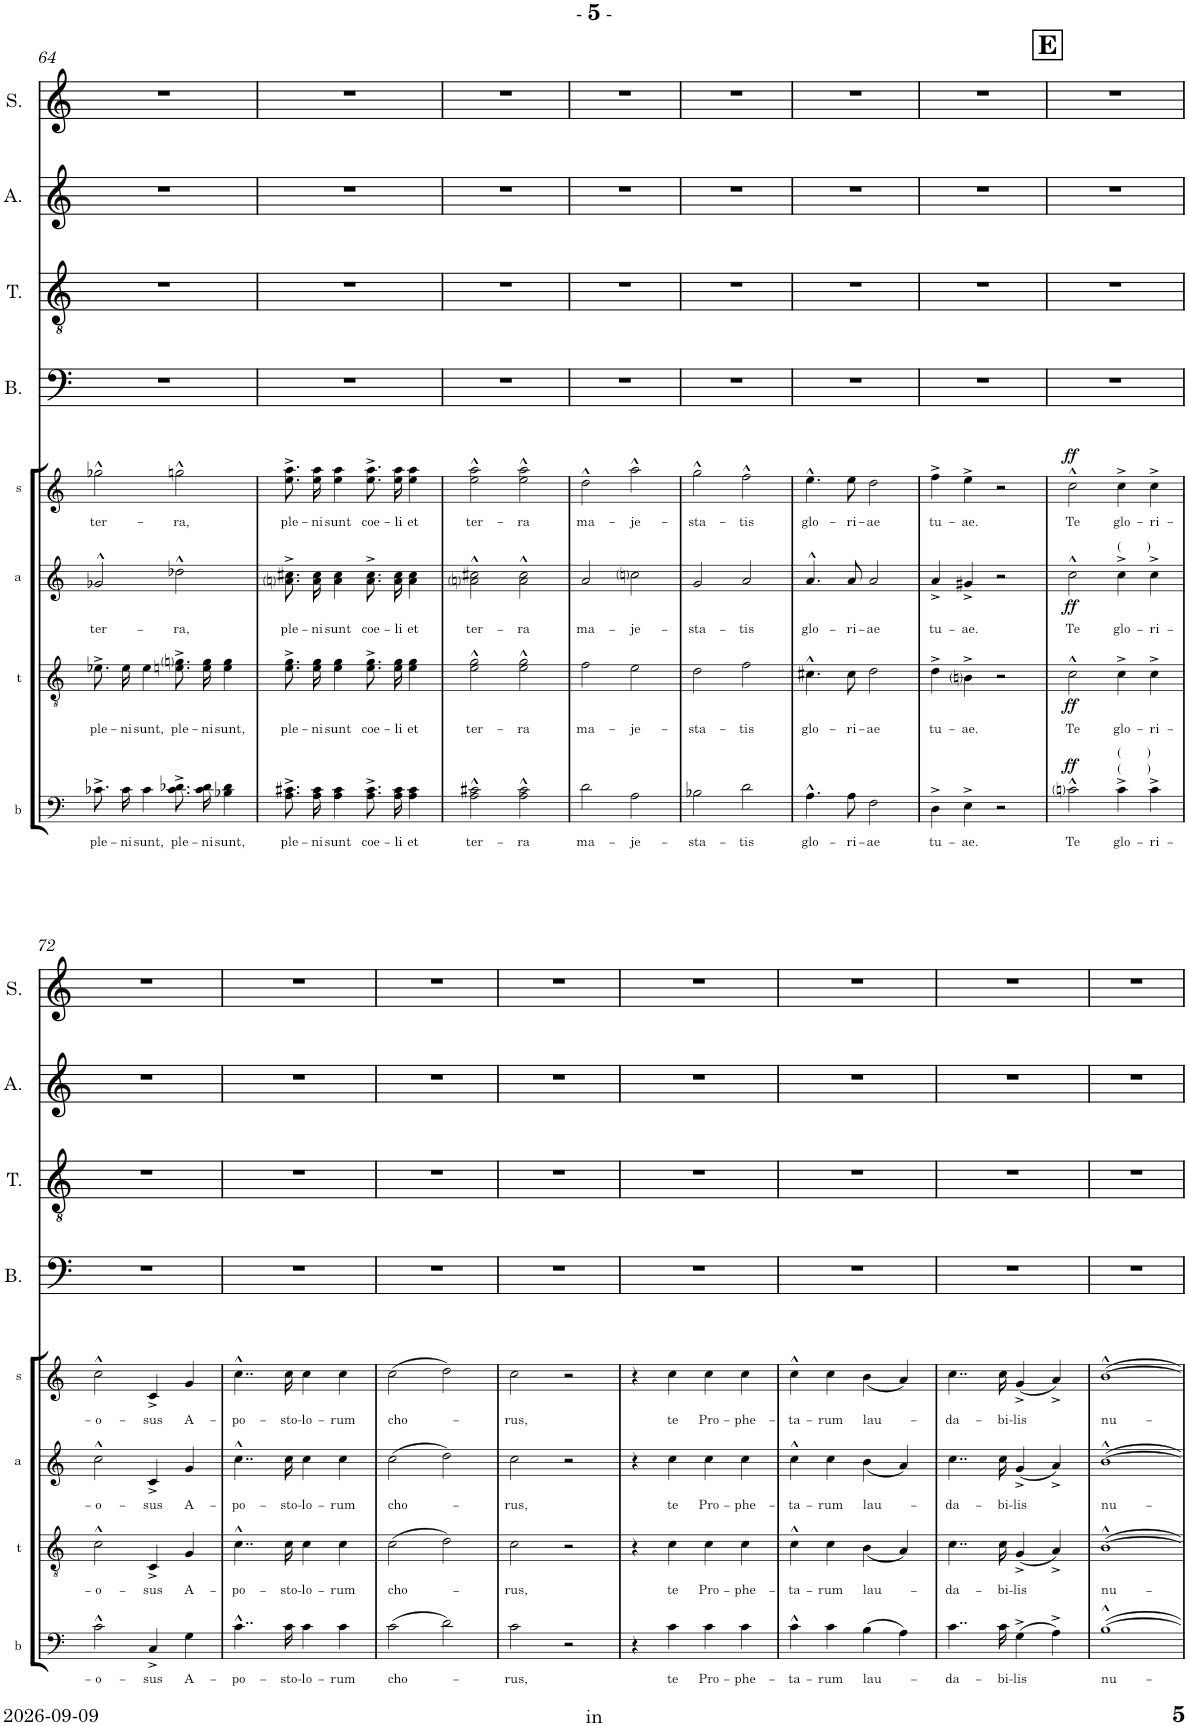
**kern	**text	**dynam	**kern	**text	**dynam	**kern	**text	**dynam	**kern	**text	**dynam	**kern	**kern	**kern	**kern
*part8	*part8	*part8	*part7	*part7	*part7	*part6	*part6	*part6	*part5	*part5	*part5	*part4	*part3	*part2	*part1
*staff8	*staff8	*staff8	*staff7	*staff7	*staff7	*staff6	*staff6	*staff6	*staff5	*staff5	*staff5	*staff4	*staff3	*staff2	*staff1
*I"Bass Chor	*	*	*I"Tenor Chor	*	*	*I"Alt Chor	*	*	*I"Sopran Chor	*	*	*I"Bass Solo	*I"Tenor Solo	*I"Alt Solo	*I"Sopran Solo
*I'b	*	*	*I't	*	*	*I'a	*	*	*I's	*	*	*I'B.	*I'T.	*I'A.	*I'S.
!!LO:PB:g=z
*clefF4	*	*	*clefGv2	*	*	*clefG2	*	*	*clefG2	*	*	*clefF4	*clefGv2	*clefG2	*clefG2
*k[]	*	*	*k[]	*	*	*k[]	*	*	*k[]	*	*	*k[]	*k[]	*k[]	*k[]
*M4/4	*	*	*M4/4	*	*	*M4/4	*	*	*M4/4	*	*	*M4/4	*M4/4	*M4/4	*M4/4
=64	=64	=64	=64	=64	=64	=64	=64	=64	=64	=64	=64	=64	=64	=64	=64
!	!LO:LY:b	!	!	!LO:LY:b	!	!	!LO:LY:b	!	!	!LO:LY:b	!	!	!	!	!
8.c-X^\L	ple-	.	8.e-X^\L	ple-	.	2g-X^^/	ter-	.	2gg-X^^\	ter-	.	1r	1r	1r	1r
!	!LO:LY:b	!	!	!LO:LY:b	!	!	!	!	!	!	!	!	!	!	!
16c-\Jk	-ni	.	16e-\Jk	-ni	.	.	.	.	.	.	.	.	.	.	.
!	!LO:LY:b	!	!	!LO:LY:b	!	!	!	!	!	!	!	!	!	!	!
4c-\	sunt,	.	4e-\	sunt,	.	.	.	.	.	.	.	.	.	.	.
!	!LO:LY:b	!	!	!LO:LY:b	!	!	!LO:LY:b	!	!	!LO:LY:b	!	!	!	!	!
8.c-^\ 8.d-X^\L	ple-	.	8.en^\ 8.gni^\L	ple-	.	2dd-X^^\	-ra,	.	2ggn^^\	-ra,	.	.	.	.	.
!	!LO:LY:b	!	!	!LO:LY:b	!	!	!	!	!	!	!	!	!	!	!
16c-\ 16d-\Jk	-ni	.	16e\ 16g\Jk	-ni	.	.	.	.	.	.	.	.	.	.	.
!	!LO:LY:b	!	!	!LO:LY:b	!	!	!	!	!	!	!	!	!	!	!
4B-X\ 4d-\	sunt,	.	4e\ 4g\	sunt,	.	.	.	.	.	.	.	.	.	.	.
=65	=65	=65	=65	=65	=65	=65	=65	=65	=65	=65	=65	=65	=65	=65	=65
!	!LO:LY:b	!	!	!LO:LY:b	!	!	!LO:LY:b	!	!	!LO:LY:b	!	!	!	!	!
8.A^\ 8.c#X^\L	ple-	.	8.e^\ 8.g^\L	ple-	.	8.ani^\ 8.cc#X^\L	ple-	.	8.ee^\ 8.aa^\L	ple-	.	1r	1r	1r	1r
!	!LO:LY:b	!	!	!LO:LY:b	!	!	!LO:LY:b	!	!	!LO:LY:b	!	!	!	!	!
16A\ 16c#\Jk	-ni	.	16e\ 16g\Jk	-ni	.	16a\ 16cc#\Jk	-ni	.	16ee\ 16aa\Jk	-ni	.	.	.	.	.
!	!LO:LY:b	!	!	!LO:LY:b	!	!	!LO:LY:b	!	!	!LO:LY:b	!	!	!	!	!
4A\ 4c#\	sunt	.	4e\ 4g\	sunt	.	4a\ 4cc#\	sunt	.	4ee\ 4aa\	sunt	.	.	.	.	.
!	!LO:LY:b	!	!	!LO:LY:b	!	!	!LO:LY:b	!	!	!LO:LY:b	!	!	!	!	!
8.A^\ 8.c#^\L	coe-	.	8.e^\ 8.g^\L	coe-	.	8.a^\ 8.cc#^\L	coe-	.	8.ee^\ 8.aa^\L	coe-	.	.	.	.	.
!	!LO:LY:b	!	!	!LO:LY:b	!	!	!LO:LY:b	!	!	!LO:LY:b	!	!	!	!	!
16A\ 16c#\Jk	-li	.	16e\ 16g\Jk	-li	.	16a\ 16cc#\Jk	-li	.	16ee\ 16aa\Jk	-li	.	.	.	.	.
!	!LO:LY:b	!	!	!LO:LY:b	!	!	!LO:LY:b	!	!	!LO:LY:b	!	!	!	!	!
4A\ 4c#\	et	.	4e\ 4g\	et	.	4a\ 4cc#\	et	.	4ee\ 4aa\	et	.	.	.	.	.
=66	=66	=66	=66	=66	=66	=66	=66	=66	=66	=66	=66	=66	=66	=66	=66
!	!LO:LY:b	!	!	!LO:LY:b	!	!	!LO:LY:b	!	!	!LO:LY:b	!	!	!	!	!
2A\^^ 2c#X\^^	ter-	.	2e\^^ 2g\^^	ter-	.	2ani\^^ 2cc#X\^^	ter-	.	2ee\^^ 2aa\^^	ter-	.	1r	1r	1r	1r
!	!LO:LY:b	!	!	!LO:LY:b	!	!	!LO:LY:b	!	!	!LO:LY:b	!	!	!	!	!
2A\^^ 2c#\^^	-ra	.	2e\^^ 2g\^^	-ra	.	2a\^^ 2cc#\^^	-ra	.	2ee\^^ 2aa\^^	-ra	.	.	.	.	.
=67	=67	=67	=67	=67	=67	=67	=67	=67	=67	=67	=67	=67	=67	=67	=67
!	!LO:LY:b	!	!	!LO:LY:b	!	!	!LO:LY:b	!	!	!LO:LY:b	!	!	!	!	!
2d\	ma-	.	2f\	ma-	.	2a/	ma-	.	2dd^^\	ma-	.	1r	1r	1r	1r
!	!LO:LY:b	!	!	!LO:LY:b	!	!	!LO:LY:b	!	!	!LO:LY:b	!	!	!	!	!
2A\	-je-	.	2e\	-je-	.	2ccni\	-je-	.	2aa^^\	-je-	.	.	.	.	.
=68	=68	=68	=68	=68	=68	=68	=68	=68	=68	=68	=68	=68	=68	=68	=68
!	!LO:LY:b	!	!	!LO:LY:b	!	!	!LO:LY:b	!	!	!LO:LY:b	!	!	!	!	!
2B-X\	-sta-	.	2d\	-sta-	.	2g/	-sta-	.	2gg^^\	-sta-	.	1r	1r	1r	1r
!	!LO:LY:b	!	!	!LO:LY:b	!	!	!LO:LY:b	!	!	!LO:LY:b	!	!	!	!	!
2d\	-tis	.	2f\	-tis	.	2a/	-tis	.	2ff^^\	-tis	.	.	.	.	.
=69	=69	=69	=69	=69	=69	=69	=69	=69	=69	=69	=69	=69	=69	=69	=69
!	!LO:LY:b	!	!	!LO:LY:b	!	!	!LO:LY:b	!	!	!LO:LY:b	!	!	!	!	!
4.A^^\	glo-	.	4.c#X^^\	glo-	.	4.a^^/	glo-	.	4.ee^^\	glo-	.	1r	1r	1r	1r
!	!LO:LY:b	!	!	!LO:LY:b	!	!	!LO:LY:b	!	!	!LO:LY:b	!	!	!	!	!
8A\	-ri-	.	8c#\	-ri-	.	8a/	-ri-	.	8ee\	-ri-	.	.	.	.	.
!	!LO:LY:b	!	!	!LO:LY:b	!	!	!LO:LY:b	!	!	!LO:LY:b	!	!	!	!	!
2F\	-ae	.	2d\	-ae	.	2a/	-ae	.	2dd\	-ae	.	.	.	.	.
=70	=70	=70	=70	=70	=70	=70	=70	=70	=70	=70	=70	=70	=70	=70	=70
!	!LO:LY:b	!	!	!LO:LY:b	!	!	!LO:LY:b	!	!	!LO:LY:b	!	!	!	!	!
4D^\	tu-	.	4d^\	tu-	.	4a^/	tu-	.	4ff^\	tu-	.	1r	1r	1r	1r
!	!LO:LY:b	!	!	!LO:LY:b	!	!	!LO:LY:b	!	!	!LO:LY:b	!	!	!	!	!
4E^\	-ae.	.	4Bni^\	-ae.	.	4g#X^/	-ae.	.	4ee^\	-ae.	.	.	.	.	.
2r	.	.	2r	.	.	2r	.	.	2r	.	.	.	.	.	.
!!LO:REH:place=s1:a:B:cj:fs=14:t=E
=71	=71	=71	=71	=71	=71	=71	=71	=71	=71	=71	=71	=71	=71	=71	=71
!	!LO:LY:b	!LO:DY:a	!	!LO:LY:b	!LO:DY:b	!	!LO:LY:b	!LO:DY:b	!	!LO:LY:b	!LO:DY:a	!	!	!	!
2cni^^\	Te	ff	2c^^\	Te	ff	2cc^^\	Te	ff	2cc^^\	Te	ff	1r	1r	1r	1r
!	!	!	!	!	!	!LO:TX:a:t=(       )	!	!	!	!	!	!	!	!	!
!	!	!	!LO:TX:b:t=(       )	!	!	!	!	!	!	!	!	!	!	!	!
!LO:TX:a:t=(       )	!	!	!	!	!	!	!	!	!	!	!	!	!	!	!
!	!LO:LY:b	!	!	!LO:LY:b	!	!	!LO:LY:b	!	!	!LO:LY:b	!	!	!	!	!
4c^\	glo-	.	4c^\	glo-	.	4cc^\	glo-	.	4cc^\	glo-	.	.	.	.	.
!	!LO:LY:b	!	!	!LO:LY:b	!	!	!LO:LY:b	!	!	!LO:LY:b	!	!	!	!	!
4c^\	-ri-	.	4c^\	-ri-	.	4cc^\	-ri-	.	4cc^\	-ri-	.	.	.	.	.
!!LO:LB:g=z
=72	=72	=72	=72	=72	=72	=72	=72	=72	=72	=72	=72	=72	=72	=72	=72
!	!LO:LY:b	!	!	!LO:LY:b	!	!	!LO:LY:b	!	!	!LO:LY:b	!	!	!	!	!
2c^^\	-o-	.	2c^^\	-o-	.	2cc^^\	-o-	.	2cc^^\	-o-	.	1r	1r	1r	1r
!	!LO:LY:b	!	!	!LO:LY:b	!	!	!LO:LY:b	!	!	!LO:LY:b	!	!	!	!	!
4C^/	-sus	.	4C^/	-sus	.	4c^/	-sus	.	4c^/	-sus	.	.	.	.	.
!	!LO:LY:b	!	!	!LO:LY:b	!	!	!LO:LY:b	!	!	!LO:LY:b	!	!	!	!	!
4G\	A-	.	4G/	A-	.	4g/	A-	.	4g/	A-	.	.	.	.	.
=73	=73	=73	=73	=73	=73	=73	=73	=73	=73	=73	=73	=73	=73	=73	=73
!	!LO:LY:b	!	!	!LO:LY:b	!	!	!LO:LY:b	!	!	!LO:LY:b	!	!	!	!	!
4..c^^\	-po-	.	4..c^^\	-po-	.	4..cc^^\	-po-	.	4..cc^^\	-po-	.	1r	1r	1r	1r
!	!LO:LY:b	!	!	!LO:LY:b	!	!	!LO:LY:b	!	!	!LO:LY:b	!	!	!	!	!
16c\	-sto-	.	16c\	-sto-	.	16cc\	-sto-	.	16cc\	-sto-	.	.	.	.	.
!	!LO:LY:b	!	!	!LO:LY:b	!	!	!LO:LY:b	!	!	!LO:LY:b	!	!	!	!	!
4c\	-lo-	.	4c\	-lo-	.	4cc\	-lo-	.	4cc\	-lo-	.	.	.	.	.
!	!LO:LY:b	!	!	!LO:LY:b	!	!	!LO:LY:b	!	!	!LO:LY:b	!	!	!	!	!
4c\	-rum	.	4c\	-rum	.	4cc\	-rum	.	4cc\	-rum	.	.	.	.	.
=74	=74	=74	=74	=74	=74	=74	=74	=74	=74	=74	=74	=74	=74	=74	=74
!	!LO:LY:b	!	!	!LO:LY:b	!	!	!LO:LY:b	!	!	!LO:LY:b	!	!	!	!	!
(>2c\	cho-	.	(>2c\	cho-	.	(>2cc\	cho-	.	(>2cc\	cho-	.	1r	1r	1r	1r
2d\)	.	.	2d\)	.	.	2dd\)	.	.	2dd\)	.	.	.	.	.	.
=75	=75	=75	=75	=75	=75	=75	=75	=75	=75	=75	=75	=75	=75	=75	=75
!	!LO:LY:b	!	!	!LO:LY:b	!	!	!LO:LY:b	!	!	!LO:LY:b	!	!	!	!	!
2c\	-rus,	.	2c\	-rus,	.	2cc\	-rus,	.	2cc\	-rus,	.	1r	1r	1r	1r
2r	.	.	2r	.	.	2r	.	.	2r	.	.	.	.	.	.
=76	=76	=76	=76	=76	=76	=76	=76	=76	=76	=76	=76	=76	=76	=76	=76
4r	.	.	4r	.	.	4r	.	.	4r	.	.	1r	1r	1r	1r
!	!LO:LY:b	!	!	!LO:LY:b	!	!	!LO:LY:b	!	!	!LO:LY:b	!	!	!	!	!
4c\	te	.	4c\	te	.	4cc\	te	.	4cc\	te	.	.	.	.	.
!	!LO:LY:b	!	!	!LO:LY:b	!	!	!LO:LY:b	!	!	!LO:LY:b	!	!	!	!	!
4c\	Pro-	.	4c\	Pro-	.	4cc\	Pro-	.	4cc\	Pro-	.	.	.	.	.
!	!LO:LY:b	!	!	!LO:LY:b	!	!	!LO:LY:b	!	!	!LO:LY:b	!	!	!	!	!
4c\	-phe-	.	4c\	-phe-	.	4cc\	-phe-	.	4cc\	-phe-	.	.	.	.	.
=77	=77	=77	=77	=77	=77	=77	=77	=77	=77	=77	=77	=77	=77	=77	=77
!	!LO:LY:b	!	!	!LO:LY:b	!	!	!LO:LY:b	!	!	!LO:LY:b	!	!	!	!	!
4c^^\	-ta-	.	4c^^\	-ta-	.	4cc^^\	-ta-	.	4cc^^\	-ta-	.	1r	1r	1r	1r
!	!LO:LY:b	!	!	!LO:LY:b	!	!	!LO:LY:b	!	!	!LO:LY:b	!	!	!	!	!
4c\	-rum	.	4c\	-rum	.	4cc\	-rum	.	4cc\	-rum	.	.	.	.	.
!	!LO:LY:b	!	!	!LO:LY:b	!	!	!LO:LY:b	!	!	!LO:LY:b	!	!	!	!	!
(>4B\	lau-	.	(<4B\	lau-	.	(<4b\	lau-	.	(<4b\	lau-	.	.	.	.	.
4A\)	.	.	4A/)	.	.	4a/)	.	.	4a/)	.	.	.	.	.	.
=78	=78	=78	=78	=78	=78	=78	=78	=78	=78	=78	=78	=78	=78	=78	=78
!	!LO:LY:b	!	!	!LO:LY:b	!	!	!LO:LY:b	!	!	!LO:LY:b	!	!	!	!	!
4..c\	-da-	.	4..c\	-da-	.	4..cc\	-da-	.	4..cc\	-da-	.	1r	1r	1r	1r
!	!LO:LY:b	!	!	!LO:LY:b	!	!	!LO:LY:b	!	!	!LO:LY:b	!	!	!	!	!
16c\	-bi-	.	16c\	-bi-	.	16cc\	-bi-	.	16cc\	-bi-	.	.	.	.	.
!	!LO:LY:b	!	!	!LO:LY:b	!	!	!LO:LY:b	!	!	!LO:LY:b	!	!	!	!	!
(>4G^\	-lis	.	(<4G^/	-lis	.	(<4g^/	-lis	.	(<4g^/	-lis	.	.	.	.	.
4A^\)	.	.	4A^/)	.	.	4a^/)	.	.	4a^/)	.	.	.	.	.	.
=79	=79	=79	=79	=79	=79	=79	=79	=79	=79	=79	=79	=79	=79	=79	=79
!	!LO:LY:b	!	!	!LO:LY:b	!	!	!LO:LY:b	!	!	!LO:LY:b	!	!	!	!	!
[1B^^	nu-	.	[1B^^	nu-	.	[1b^^	nu-	.	[1b^^	nu-	.	1r	1r	1r	1r
=	=	=	=	=	=	=	=	=	=	=	=	=	=	=	=
*-	*-	*-	*-	*-	*-	*-	*-	*-	*-	*-	*-	*-	*-	*-	*-
